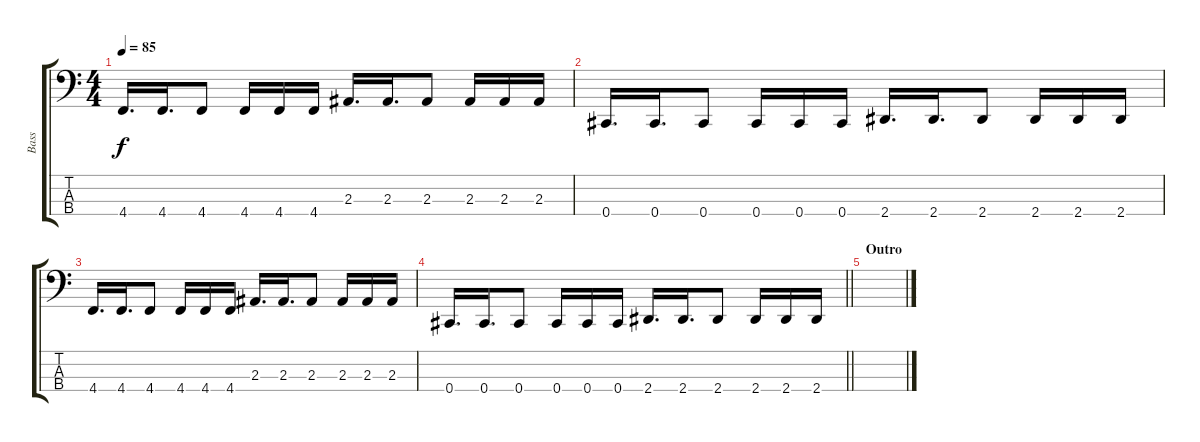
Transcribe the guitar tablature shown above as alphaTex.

\track ("Bass" "Bass") {instrument electricbasspick}
\staff {score tabs}
\tuning (Gb2 Db2 Ab1 Db1) {hide}
\ts (4 4)
\tempo 85
\clef f4
\ks c
4.4.16{d dy f} 4.4.16{d} 4.4.8 4.4.16 4.4.16 4.4.16 2.3.16{d} 2.3.16{d} 2.3.8 2.3.16 2.3.16 2.3.16 |
0.4.16{d} 0.4.16{d} 0.4.8 0.4.16 0.4.16 0.4.16 2.4.16{d} 2.4.16{d} 2.4.8 2.4.16 2.4.16 2.4.16 |
4.4.16{d} 4.4.16{d} 4.4.8 4.4.16 4.4.16 4.4.16 2.3.16{d} 2.3.16{d} 2.3.8 2.3.16 2.3.16 2.3.16 |
\barLineRight lightlight
0.4.16{d} 0.4.16{d} 0.4.8 0.4.16 0.4.16 0.4.16 2.4.16{d} 2.4.16{d} 2.4.8 2.4.16 2.4.16 2.4.16 |
\section ("" "Outro")
